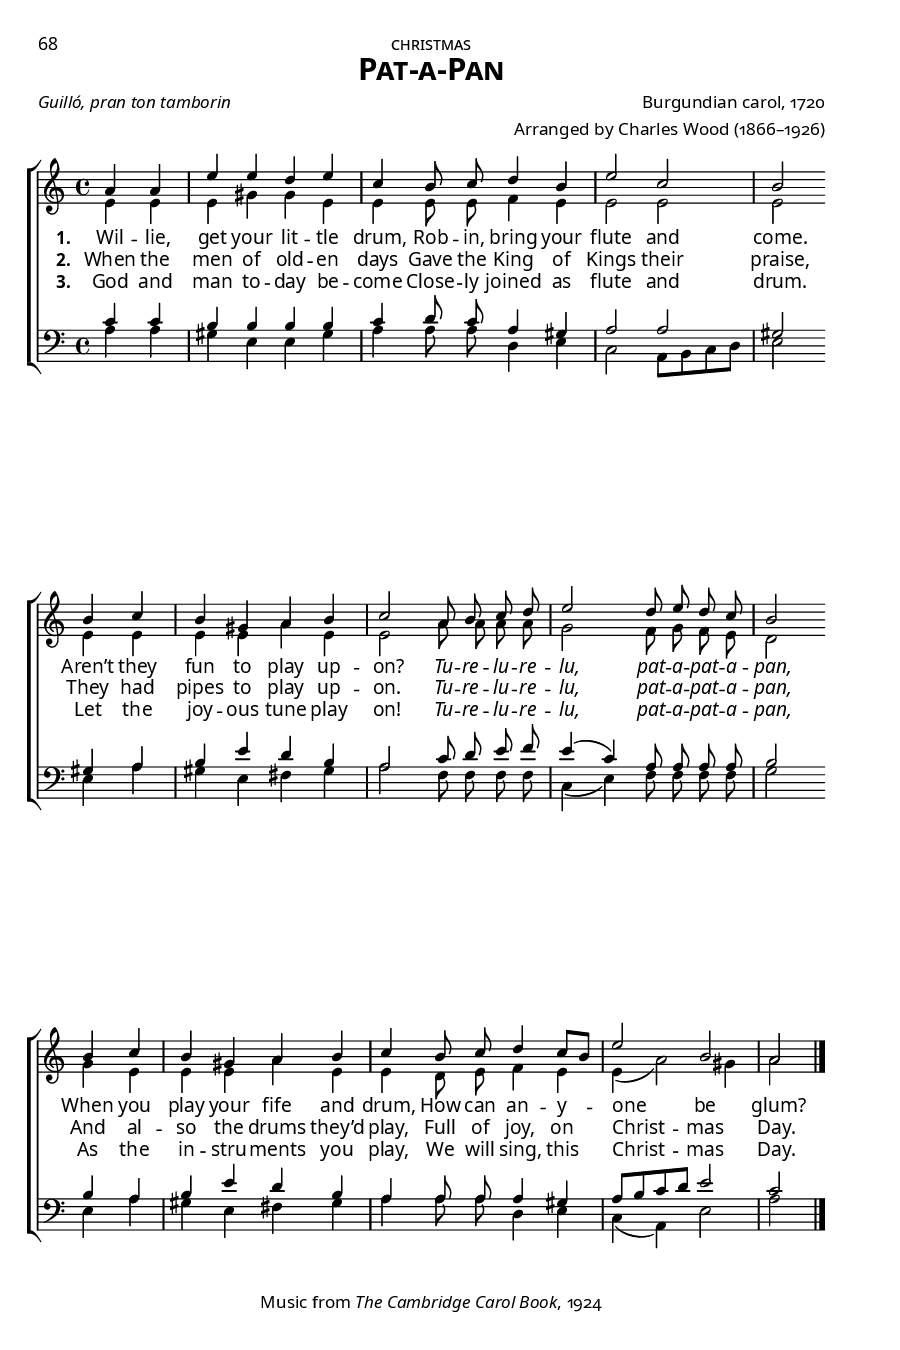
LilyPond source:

\version "2.14.2"
\include "util.ly"
\header {
  title = \markup{\override #'(font-name . "Garamond Premier Pro Semibold"){ \abs-fontsize #15 \smallCapsOldStyle"Pat-a-Pan"}}
  poet = \markup\italic"Guilló, pran ton tamborin"
  composer = \markup\oldStyleNum"Burgundian carol, 1720"
  arranger = \markup\oldStyleNum"Arranged by Charles Wood (1866–1926)"
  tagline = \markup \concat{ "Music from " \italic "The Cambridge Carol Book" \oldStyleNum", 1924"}
}
\paper {
  %print-all-headers = ##t
  paper-height = 9\in
  paper-width = 6\in
  indent = 0\in
  %system-system-spacing = #'((basic-distance . 10) (padding . 0))
  %system-system-spacing =
  %  #'((basic-distance . 0)
  %     (minimum-distance . 0)
  %     (padding . -0.35)
  %     (stretchability . 100))
  ragged-last-bottom = ##f
  ragged-bottom = ##f
  two-sided = ##t
  inner-margin = 0.5\in
  outer-margin = 0.25\in
  top-margin = 0.25\in
  bottom-margin = 0.25\in
  first-page-number = #068
  print-first-page-number = ##t
  headerLine = \markup{\override #'(font-name . "Garamond Premier Pro") \smallCapsOldStyle"christmas"}
  oddHeaderMarkup = \markup\fill-line{
     \override #'(font-name . "Garamond Premier Pro")\abs-fontsize #8.5
     \combine 
        \fill-line{"" \on-the-fly #print-page-number-check-first
        \oldStylePageNum""
        }
        \fill-line{\headerLine}
  }
  evenHeaderMarkup = \markup {
     \override #'(font-name . "Garamond Premier Pro")\abs-fontsize #8.5
     \combine
        \on-the-fly #print-page-number-check-first
        \oldStylePageNum""
        \fill-line{\headerLine}
  }
}
#(set-global-staff-size 15) \paper{ #(define fonts (make-pango-font-tree "GoudyOlSt BT" "Garamond Premier Pro" "Garamond Premier Pro" (/ 15 20))) }
global = {
  \key c \major
  \time 4/4
  \autoBeamOff
  \override DynamicLineSpanner #'staff-padding = #0.0
  \override DynamicLineSpanner #'Y-extent = #'(-1 . 1)
}

sopMusic = \relative c' {
  \partial 2 a'4 a |
  e' e d e |
  c b8 c d4 b |
  e2 c |
  b2 \bar""\break b4 c |
  
  b gis a b |
  c2 a8 b c d |
  e2 d8 e d c |
  b2 \bar""\break b4 c |
  
  b gis a b |
  c b8 c d4 c8[ b] |
  e2 b |
  \partial 2 a \bar "|."
}
sopWords = \lyricmode {
  
}

altoMusic = \relative c' {
  e4 e |
  e gis gis e |
  e e8 e f4 e |
  e2 e |
  e e4 e |
  
  e e a e |
  e2 a8 a a a |
  g2 f8 g f e |
  d2 g4 e |
  
  e e a e |
  e d8 e f4 e |
  e4( a2) gis4 |
  a2 \bar "|."
}
altoWords = \lyricmode {
  \dropLyricsV
  \set stanza = #"1. "
  Wil -- lie, get your lit -- tle drum,
  Rob -- in, bring your flute and come.
  Aren’t they fun to play up -- on?
  \markup\italic Tu -- \markup\italic re -- \markup\italic lu -- \markup\italic re -- \markup\italic lu,
  \markup\italic pat -- \markup\italic a -- \markup\italic pat -- \markup\italic a -- \markup\italic pan,
  When you play your fife and drum,
  \set associatedVoice = "basses"
  How can an -- y -- one be glum?
}
altoWordsII = \lyricmode {
  \dropLyricsV
%\markup\italic
  \set stanza = #"2. "
  When the men of old -- en days
  Gave the King of Kings their praise,
  They had pipes to play up -- on.
  \markup\italic Tu -- \markup\italic re -- \markup\italic lu -- \markup\italic re -- \markup\italic lu,
  \markup\italic pat -- \markup\italic a -- \markup\italic pat -- \markup\italic a -- \markup\italic pan,
  And al -- so the drums they’d play,
  \set associatedVoice = "basses"
  Full of joy, on Christ -- mas Day.
}
altoWordsIII = \lyricmode {
  \dropLyricsV
  \set stanza = #"3. "
  God and man to -- day be -- come
  Close -- ly joined as flute and drum.
  Let the joy -- ous tune play on!
  \markup\italic Tu -- \markup\italic re -- \markup\italic lu -- \markup\italic re -- \markup\italic lu,
  \markup\italic pat -- \markup\italic a -- \markup\italic pat -- \markup\italic a -- \markup\italic pan,
  As the in -- stru -- ments you play,
  \set associatedVoice = "basses"
  We will sing, this Christ -- mas Day.
}
altoWordsIV = \lyricmode {
  \set stanza = #"4. "
  \set ignoreMelismata = ##t
}
altoWordsV = \lyricmode {
  \set stanza = #"5. "
  \set ignoreMelismata = ##t
}
altoWordsVI = \lyricmode {
  \set stanza = #"6. "
  \set ignoreMelismata = ##t
}
tenorMusic = \relative c' {
  c4 c |
  b b b b |
  c d8 c a4 gis |
  a2 a |
  gis gis!4 a |
  
  b e d b |
  a2 c8 d e f |
  e4( c) a8 a a a |
  b2 b4 a |
  
  b e d b |
  a a8 a a4 gis |
  a8[ b c d] e2 |
  c \bar "|."
}
tenorWords = \lyricmode {

}

bassMusic = \relative c {
  a'4 a |
  gis e e gis |
  a a8 a d,4 e |
  c2 a8[ b c d] |
  e2 e4 a |
  
  gis e fis gis |
  a2 f8 f f f |
  c4( e) f8 f f f |
  g2 e4 a |
  
  gis4 e fis gis |
  a a8 a d,4 e |
  c( a) e'2 |
  a \bar "|."
}
bassWords = \lyricmode {

}

pianoRH = \relative c' {
  
}
pianoLH = \relative c' {
  
}

\score {
  <<
   \new ChoirStaff <<
    \new Staff = women <<
      \new Voice = "sopranos" { \voiceOne << \global \sopMusic >> }
      \new Voice = "altos" { \voiceTwo << \global \altoMusic >> }
    >>
    \new Staff = men <<
      \clef bass
      \new Voice = "tenors" { \voiceOne << \global \tenorMusic >> }
      \new Voice = "basses" { \voiceTwo << \global \bassMusic >> }
    >>
    \new Lyrics \with { alignAboveContext = #"women" \override VerticalAxisGroup #'nonstaff-relatedstaff-spacing = #'((basic-distance . 1))} \lyricsto "sopranos" \sopWords
    \new Lyrics = "altosVI"  \with { alignBelowContext = #"women" } \lyricsto "sopranos" \altoWordsVI
    \new Lyrics = "altosV"  \with { alignBelowContext = #"women" } \lyricsto "sopranos" \altoWordsV
    \new Lyrics = "altosIV"  \with { alignBelowContext = #"women" } \lyricsto "sopranos" \altoWordsIV
    \new Lyrics = "altosIII"  \with { alignBelowContext = #"women" } \lyricsto "sopranos" \altoWordsIII
    \new Lyrics = "altosII"  \with { alignBelowContext = #"women" } \lyricsto "sopranos" \altoWordsII
    \new Lyrics = "altos"  \with { alignBelowContext = #"women" \override VerticalAxisGroup #'nonstaff-relatedstaff-spacing = #'((basic-distance . 1))} \lyricsto "sopranos" \altoWords
    \new Lyrics \with { alignAboveContext = #"men" \override VerticalAxisGroup #'nonstaff-relatedstaff-spacing = #'((basic-distance . 1)) } \lyricsto "tenors" \tenorWords
    \new Lyrics \with { alignBelowContext = #"men" \override VerticalAxisGroup #'nonstaff-relatedstaff-spacing = #'((basic-distance . 1)) } \lyricsto "basses" \bassWords
  >>
%    \new PianoStaff << \new Staff { \new Voice { \pianoRH } } \new Staff { \clef "bass" \pianoLH } >>
  >>
  \layout {
    \context {
      \Score
      %\override SpacingSpanner #'base-shortest-duration = #(ly:make-moment 1 8)
      %\override SpacingSpanner #'common-shortest-duration = #(ly:make-moment 1 4)
    }
    \context {
      % Remove all empty staves
      % \Staff \RemoveEmptyStaves \override VerticalAxisGroup #'remove-first = ##t
    }
    \context {
      \Lyrics
      \override LyricText #'X-offset = #center-on-word
    }
  }
}

